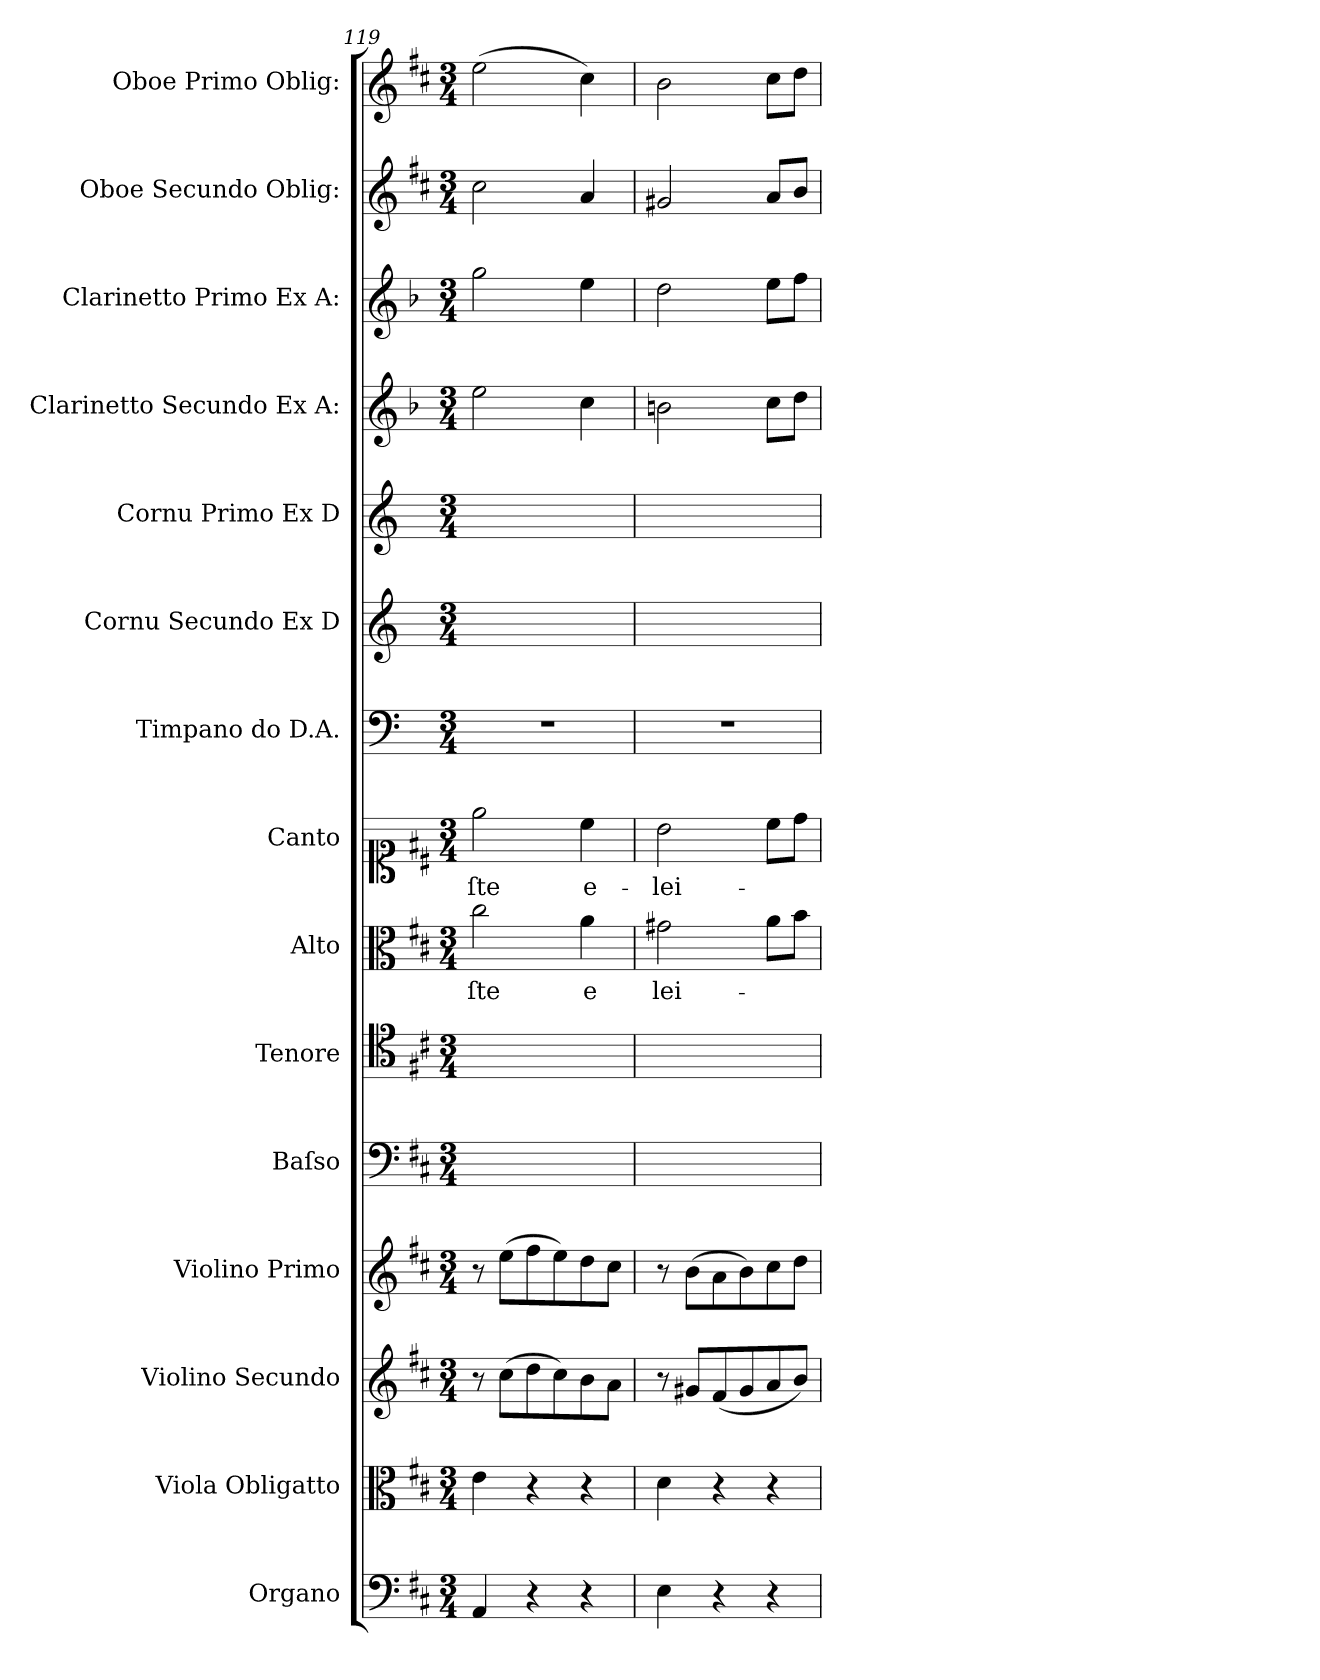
**kern	**kern	**kern	**kern	**kern	**kern	**kern	**text	**kern	**text	**kern	**kern	**kern	**kern	**kern	**kern	**kern
*part15	*part14	*part13	*part12	*part11	*part10	*part9	*part9	*part8	*part8	*part7	*part6	*part5	*part4	*part3	*part2	*part1
*staff15	*staff14	*staff13	*staff12	*staff11	*staff10	*staff9	*staff9	*staff8	*staff8	*staff7	*staff6	*staff5	*staff4	*staff3	*staff2	*staff1
*I"Organo	*I"Viola Obligatto	*I"Violino Secundo	*I"Violino Primo	*I"Baſso	*I"Tenore	*I"Alto	*	*I"Canto	*	*I"Timpano do D.A.	*I"Cornu Secundo Ex D	*I"Cornu Primo Ex D	*I"Clarinetto Secundo Ex A:	*I"Clarinetto Primo Ex A:	*I"Oboe Secundo Oblig:	*I"Oboe Primo Oblig:
*I'org	*I'vla obl	*I'vl 2	*I'vl 1	*I'B	*I'T	*I'A	*	*	*	*I'timp	*	*	*I'cl 2 in A	*I'cl 1 in A	*I'ob 2	*I'ob 1
*clefF4	*clefC3	*clefG2	*clefG2	*clefF4	*clefC4	*clefC3	*	*clefC1	*	*clefF4	*clefG2	*clefG2	*clefG2	*clefG2	*clefG2	*clefG2
*	*	*	*	*	*	*	*	*	*	*	*ITrd-1c-2	*ITrd-1c-2	*ITrd2c3	*ITrd2c3	*	*
*k[f#c#]	*k[f#c#]	*k[f#c#]	*k[f#c#]	*k[f#c#]	*k[f#c#]	*k[f#c#]	*	*k[f#c#]	*	*k[]	*k[f#c#]	*k[f#c#]	*k[f#c#]	*k[f#c#]	*k[f#c#]	*k[f#c#]
*M3/4	*M3/4	*M3/4	*M3/4	*M3/4	*M3/4	*M3/4	*	*M3/4	*	*M3/4	*M3/4	*M3/4	*M3/4	*M3/4	*M3/4	*M3/4
=119	=119	=119	=119	=119	=119	=119	=119	=119	=119	=119	=119	=119	=119	=119	=119	=119
!	!	!	!	!	!	!	!LO:LY:i	!	!LO:LY:i	!	!	!	!	!	!	!
4AA/	4e\	8r	8r	2.ryy	2.ryy	2cc#\	-ſte	2ee\	-ſte	2.r	2.ryy	2.ryy	2cc#\	2ee\	2cc#\	(2ee\
.	.	(8cc#\L	(8ee\L	.	.	.	.	.	.	.	.	.	.	.	.	.
4r	4r	8dd\	8ff#\	.	.	.	.	.	.	.	.	.	.	.	.	.
.	.	8cc#\)	8ee\)	.	.	.	.	.	.	.	.	.	.	.	.	.
4r	4r	8b\	8dd\	.	.	4a\	e	4cc#\	e-	.	.	.	4a\	4cc#\	4a/	4cc#\)
.	.	8a\J	8cc#\J	.	.	.	.	.	.	.	.	.	.	.	.	.
=120	=120	=120	=120	=120	=120	=120	=120	=120	=120	=120	=120	=120	=120	=120	=120	=120
4E\	4d\	8r	8r	2.ryy	2.ryy	2g#X\	lei-	2b\	-lei-	2.r	2.ryy	2.ryy	2g#X\	2b\	2g#X/	2b\
.	.	8g#X/L	(8b\L	.	.	.	.	.	.	.	.	.	.	.	.	.
4r	4r	(8f#/	8a\	.	.	.	.	.	.	.	.	.	.	.	.	.
.	.	8g#/	8b\)	.	.	.	.	.	.	.	.	.	.	.	.	.
4r	4r	8a/	8cc#\	.	.	8a\L	.	8cc#\L	.	.	.	.	8a\L	8cc#\L	8a/L	8cc#\L
.	.	8b/J)	8dd\J	.	.	8b\J	.	8dd\J	.	.	.	.	8b\J	8dd\J	8b/J	8dd\J
=	=	=	=	=	=	=	=	=	=	=	=	=	=	=	=	=
*-	*-	*-	*-	*-	*-	*-	*-	*-	*-	*-	*-	*-	*-	*-	*-	*-
